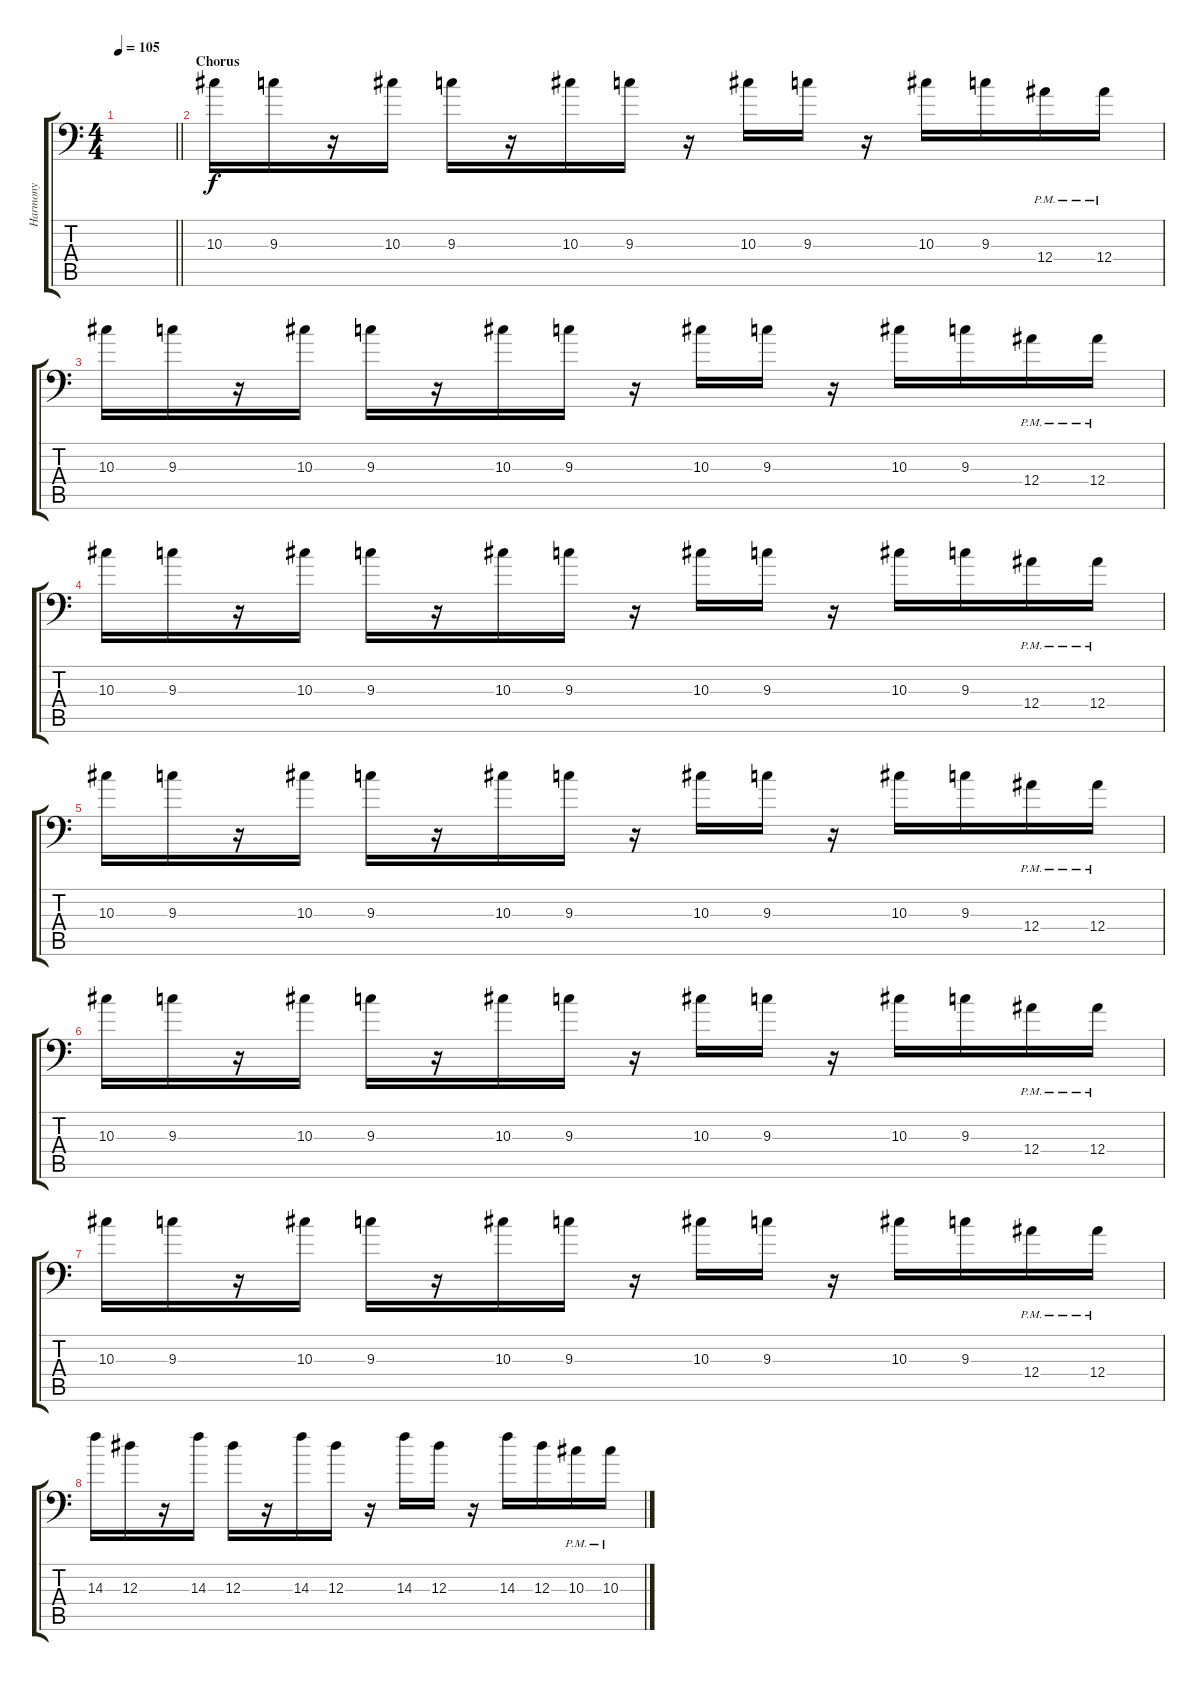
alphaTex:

\track ("Harmony" "Harmony") {instrument distortionguitar}
\staff {score tabs}
\tuning (C4 G3 Eb3 Bb2 F2 Bb1) {hide}
\ts (4 4)
\tempo 105
\clef f4
\barLineRight lightlight
\ks c
|
\section ("" "Chorus")
10.3.16 9.3.16 r.16 10.3.16 9.3.16 r.16 10.3.16 9.3.16 r.16 10.3.16 9.3.16 r.16 10.3.16 9.3.16 12.4{pm}.16 12.4{pm}.16 |
10.3.16 9.3.16 r.16 10.3.16 9.3.16 r.16 10.3.16 9.3.16 r.16 10.3.16 9.3.16 r.16 10.3.16 9.3.16 12.4{pm}.16 12.4{pm}.16 |
10.3.16 9.3.16 r.16 10.3.16 9.3.16 r.16 10.3.16 9.3.16 r.16 10.3.16 9.3.16 r.16 10.3.16 9.3.16 12.4{pm}.16 12.4{pm}.16 |
10.3.16 9.3.16 r.16 10.3.16 9.3.16 r.16 10.3.16 9.3.16 r.16 10.3.16 9.3.16 r.16 10.3.16 9.3.16 12.4{pm}.16 12.4{pm}.16 |
10.3.16 9.3.16 r.16 10.3.16 9.3.16 r.16 10.3.16 9.3.16 r.16 10.3.16 9.3.16 r.16 10.3.16 9.3.16 12.4{pm}.16 12.4{pm}.16 |
10.3.16 9.3.16 r.16 10.3.16 9.3.16 r.16 10.3.16 9.3.16 r.16 10.3.16 9.3.16 r.16 10.3.16 9.3.16 12.4{pm}.16 12.4{pm}.16 |
14.3.16 12.3.16 r.16 14.3.16 12.3.16 r.16 14.3.16 12.3.16 r.16 14.3.16 12.3.16 r.16 14.3.16 12.3.16 10.3{pm}.16 10.3{pm}.16
